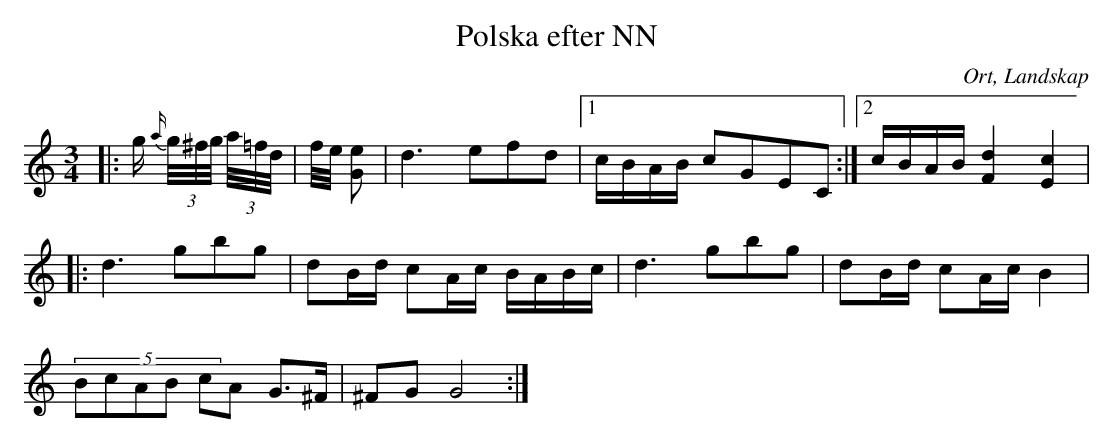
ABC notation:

X:1
T:Polska efter NN
O:Ort, Landskap
M:3/4
L:1/16
K:C
|:g {a/}(3g/^f/g/ (3a/=f/d/|f/e/ [G2e2]|d6 e2f2d2|1cBAB c2G2E2C2:|2 cBAB [F4d4][E4c4]|
|:d6 g2b2g2| d2Bd c2Ac BABc| d6 g2b2g2| d2Bd c2Ac B4|
(5B2c2A2B2 c2A2 G2>^F2| ^F2G2 G8 :|
